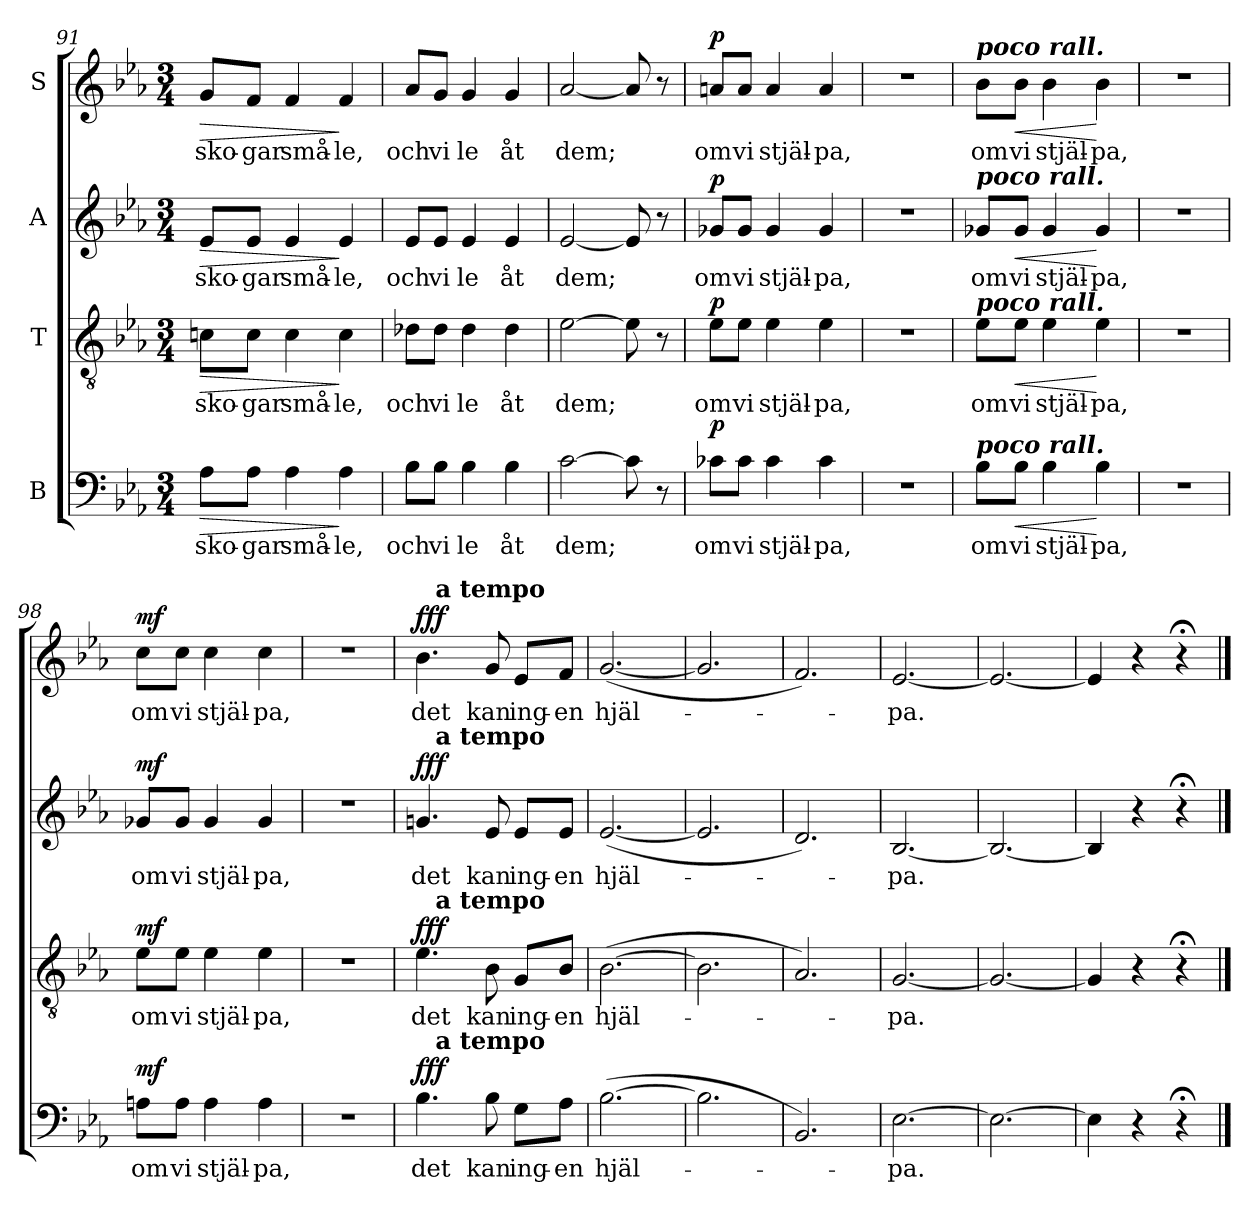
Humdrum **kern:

**kern	**text	**dynam	**kern	**text	**dynam	**kern	**text	**dynam	**kern	**text	**dynam
*part4	*part4	*part4	*part3	*part3	*part3	*part2	*part2	*part2	*part1	*part1	*part1
*staff4	*staff4	*staff4	*staff3	*staff3	*staff3	*staff2	*staff2	*staff2	*staff1	*staff1	*staff1
*I"B	*	*	*I"T	*	*	*I"A	*	*	*I"S	*	*
*clefF4	*	*	*clefGv2	*	*	*clefG2	*	*	*clefG2	*	*
*k[b-e-a-]	*	*	*k[b-e-a-]	*	*	*k[b-e-a-]	*	*	*k[b-e-a-]	*	*
*E-:	*	*	*E-:	*	*	*E-:	*	*	*E-:	*	*
*M3/4	*	*	*M3/4	*	*	*M3/4	*	*	*M3/4	*	*
=91	=91	=91	=91	=91	=91	=91	=91	=91	=91	=91	=91
!	!LO:LY:b	!LO:HP:b	!	!LO:LY:b	!LO:HP:b	!	!LO:LY:b	!LO:HP:b	!	!LO:LY:b	!LO:HP:b
8A-\L	sko-	>	8cni\L	sko-	>	8e-/L	sko-	>	8g/L	sko-	>
!	!LO:LY:b	!	!	!LO:LY:b	!	!	!LO:LY:b	!	!	!LO:LY:b	!
8A-\J	-gar	.	8c\J	-gar	.	8e-/J	-gar	.	8f/J	-gar	.
!	!LO:LY:b	!	!	!LO:LY:b	!	!	!LO:LY:b	!	!	!LO:LY:b	!
4A-\	små-	.	4c\	små-	.	4e-/	små-	.	4f/	små-	.
!	!LO:LY:b	!	!	!LO:LY:b	!	!	!LO:LY:b	!	!	!LO:LY:b	!
4A-\	-le,	]	4c\	-le,	]	4e-/	-le,	]	4f/	-le,	]
=92	=92	=92	=92	=92	=92	=92	=92	=92	=92	=92	=92
!	!LO:LY:b	!	!	!LO:LY:b	!	!	!LO:LY:b	!	!	!LO:LY:b	!
8B-\L	och	.	8d-X\L	och	.	8e-/L	och	.	8a-/L	och	.
!	!LO:LY:b	!	!	!LO:LY:b	!	!	!LO:LY:b	!	!	!LO:LY:b	!
8B-\J	vi	.	8d-\J	vi	.	8e-/J	vi	.	8g/J	vi	.
!	!LO:LY:b	!	!	!LO:LY:b	!	!	!LO:LY:b	!	!	!LO:LY:b	!
4B-\	le	.	4d-\	le	.	4e-/	le	.	4g/	le	.
!	!LO:LY:b	!	!	!LO:LY:b	!	!	!LO:LY:b	!	!	!LO:LY:b	!
4B-\	åt	.	4d-\	åt	.	4e-/	åt	.	4g/	åt	.
!!LO:LB:g=z
=93	=93	=93	=93	=93	=93	=93	=93	=93	=93	=93	=93
!	!LO:LY:b	!	!	!LO:LY:b	!	!	!LO:LY:b	!	!	!LO:LY:b	!
[2c\	dem;	.	[2e-\	dem;	.	[2e-/	dem;	.	[2a-/	dem;	.
8c\]	.	.	8e-\]	.	.	8e-/]	.	.	8a-/]	.	.
8r	.	.	8r	.	.	8r	.	.	8r	.	.
=94	=94	=94	=94	=94	=94	=94	=94	=94	=94	=94	=94
!	!LO:LY:b	!LO:DY:a	!	!LO:LY:b	!LO:DY:a	!	!LO:LY:b	!LO:DY:a	!	!LO:LY:b	!LO:DY:a
8c-X\L	om	p	8e-\L	om	p	8g-X/L	om	p	8an/L	om	p
!	!LO:LY:b	!	!	!LO:LY:b	!	!	!LO:LY:b	!	!	!LO:LY:b	!
8c-\J	vi	.	8e-\J	vi	.	8g-/J	vi	.	8a/J	vi	.
!	!LO:LY:b	!	!	!LO:LY:b	!	!	!LO:LY:b	!	!	!LO:LY:b	!
4c-\	stjäl-	.	4e-\	stjäl-	.	4g-/	stjäl-	.	4a/	stjäl-	.
!	!LO:LY:b	!	!	!LO:LY:b	!	!	!LO:LY:b	!	!	!LO:LY:b	!
4c-\	-pa,	.	4e-\	-pa,	.	4g-/	-pa,	.	4a/	-pa,	.
=95	=95	=95	=95	=95	=95	=95	=95	=95	=95	=95	=95
2.r	.	.	2.r	.	.	2.r	.	.	2.r	.	.
=96	=96	=96	=96	=96	=96	=96	=96	=96	=96	=96	=96
!	!	!	!	!	!	!	!	!	!LO:TX:a:Bi:t=poco rall.	!	!
!	!	!	!	!	!	!LO:TX:a:Bi:t=poco rall.	!	!	!	!	!
!	!	!	!LO:TX:a:Bi:t=poco rall.	!	!	!	!	!	!	!	!
!LO:TX:a:Bi:t=poco rall.	!	!	!	!	!	!	!	!	!	!	!
!	!LO:LY:b	!	!	!LO:LY:b	!	!	!LO:LY:b	!	!	!LO:LY:b	!
8B-\L	om	.	8e-\L	om	.	8g-X/L	om	.	8b-\L	om	.
!	!LO:LY:b	!LO:HP:b	!	!LO:LY:b	!LO:HP:b	!	!LO:LY:b	!LO:HP:b	!	!LO:LY:b	!LO:HP:b
8B-\J	vi	<	8e-\J	vi	<	8g-/J	vi	<	8b-\J	vi	<
!	!LO:LY:b	!	!	!LO:LY:b	!	!	!LO:LY:b	!	!	!LO:LY:b	!
4B-\	stjäl-	.	4e-\	stjäl-	.	4g-/	stjäl-	.	4b-\	stjäl-	.
!	!LO:LY:b	!	!	!LO:LY:b	!	!	!LO:LY:b	!	!	!LO:LY:b	!
4B-\	-pa,	[	4e-\	-pa,	[	4g-/	-pa,	[	4b-\	-pa,	[
=97	=97	=97	=97	=97	=97	=97	=97	=97	=97	=97	=97
2.r	.	.	2.r	.	.	2.r	.	.	2.r	.	.
=98	=98	=98	=98	=98	=98	=98	=98	=98	=98	=98	=98
!	!LO:LY:b	!LO:DY:a	!	!LO:LY:b	!LO:DY:a	!	!LO:LY:b	!LO:DY:a	!	!LO:LY:b	!LO:DY:a
8An\L	om	mf	8e-\L	om	mf	8g-X/L	om	mf	8cc\L	om	mf
!	!LO:LY:b	!	!	!LO:LY:b	!	!	!LO:LY:b	!	!	!LO:LY:b	!
8A\J	vi	.	8e-\J	vi	.	8g-/J	vi	.	8cc\J	vi	.
!	!LO:LY:b	!	!	!LO:LY:b	!	!	!LO:LY:b	!	!	!LO:LY:b	!
4A\	stjäl-	.	4e-\	stjäl-	.	4g-/	stjäl-	.	4cc\	stjäl-	.
!	!LO:LY:b	!	!	!LO:LY:b	!	!	!LO:LY:b	!	!	!LO:LY:b	!
4A\	-pa,	.	4e-\	-pa,	.	4g-/	-pa,	.	4cc\	-pa,	.
!!LO:LB:g=z
=99	=99	=99	=99	=99	=99	=99	=99	=99	=99	=99	=99
2.r	.	.	2.r	.	.	2.r	.	.	2.r	.	.
=100	=100	=100	=100	=100	=100	=100	=100	=100	=100	=100	=100
!	!LO:LY:b	!LO:DY:a	!	!LO:LY:b	!LO:DY:a	!	!LO:LY:b	!LO:DY:a	!	!LO:LY:b	!LO:DY:a
*^	*	*	*^	*	*	*^	*	*	*^	*	*
4.B-\	16ryy	det	fff	4.e-\	16ryy	det	fff	4.gni/	16ryy	det	fff	4.b-\	16ryy	det	fff
!	!	!	!	!	!	!	!	!	!	!	!	!	!LO:TX:a:B:t=a tempo	!	!
!	!	!	!	!	!	!	!	!	!LO:TX:a:B:t=a tempo	!	!	!	!	!	!
!	!	!	!	!	!LO:TX:a:B:t=a tempo	!	!	!	!	!	!	!	!	!	!
!	!LO:TX:a:B:t=a tempo	!	!	!	!	!	!	!	!	!	!	!	!	!	!
.	2ryy	.	.	.	2ryy	.	.	.	2ryy	.	.	.	2ryy	.	.
!	!	!LO:LY:b	!	!	!	!LO:LY:b	!	!	!	!LO:LY:b	!	!	!	!LO:LY:b	!
8B-\	.	kan	.	8B-\	.	kan	.	8e-/	.	kan	.	8g/	.	kan	.
!	!	!LO:LY:b	!	!	!	!LO:LY:b	!	!	!	!LO:LY:b	!	!	!	!LO:LY:b	!
8G\L	.	ing-	.	8G/L	.	ing-	.	8e-/L	.	ing-	.	8e-/L	.	ing-	.
.	8.ryy	.	.	.	8.ryy	.	.	.	8.ryy	.	.	.	8.ryy	.	.
!	!	!LO:LY:b	!	!	!	!LO:LY:b	!	!	!	!LO:LY:b	!	!	!	!LO:LY:b	!
8A-\J	.	-en	.	8B-/J	.	-en	.	8e-/J	.	-en	.	8f/J	.	-en	.
=101	=101	=101	=101	=101	=101	=101	=101	=101	=101	=101	=101	=101	=101	=101	=101
!	!	!LO:LY:b	!	!	!	!LO:LY:b	!	!	!	!LO:LY:b	!	!	!	!LO:LY:b	!
*v	*v	*	*	*	*	*	*	*v	*v	*	*	*v	*v	*	*
*	*	*	*v	*v	*	*	*	*	*	*	*	*
(>[2.B-\	hjäl-	.	(>[2.B-\	hjäl-	.	(<[2.e-/	hjäl-	.	(<[2.g/	hjäl-	.
=102	=102	=102	=102	=102	=102	=102	=102	=102	=102	=102	=102
2.B-\]	.	.	2.B-\]	.	.	2.e-/]	.	.	2.g/]	.	.
=103	=103	=103	=103	=103	=103	=103	=103	=103	=103	=103	=103
2.BB-/)	.	.	2.A-/)	.	.	2.d/)	.	.	2.f/)	.	.
=104	=104	=104	=104	=104	=104	=104	=104	=104	=104	=104	=104
!	!LO:LY:b	!	!	!LO:LY:b	!	!	!LO:LY:b	!	!	!LO:LY:b	!
[2.E-\	-pa.	.	[2.G/	-pa.	.	[2.B-/	-pa.	.	[2.e-/	-pa.	.
=105	=105	=105	=105	=105	=105	=105	=105	=105	=105	=105	=105
2.E-\_	.	.	2.G/_	.	.	2.B-/_	.	.	2.e-/_	.	.
=106	=106	=106	=106	=106	=106	=106	=106	=106	=106	=106	=106
4E-\]	.	.	4G/]	.	.	4B-/]	.	.	4e-/]	.	.
4r	.	.	4r	.	.	4r	.	.	4r	.	.
4r;<	.	.	4r;<	.	.	4r;<	.	.	4r;<	.	.
==	==	==	==	==	==	==	==	==	==	==	==
*-	*-	*-	*-	*-	*-	*-	*-	*-	*-	*-	*-
